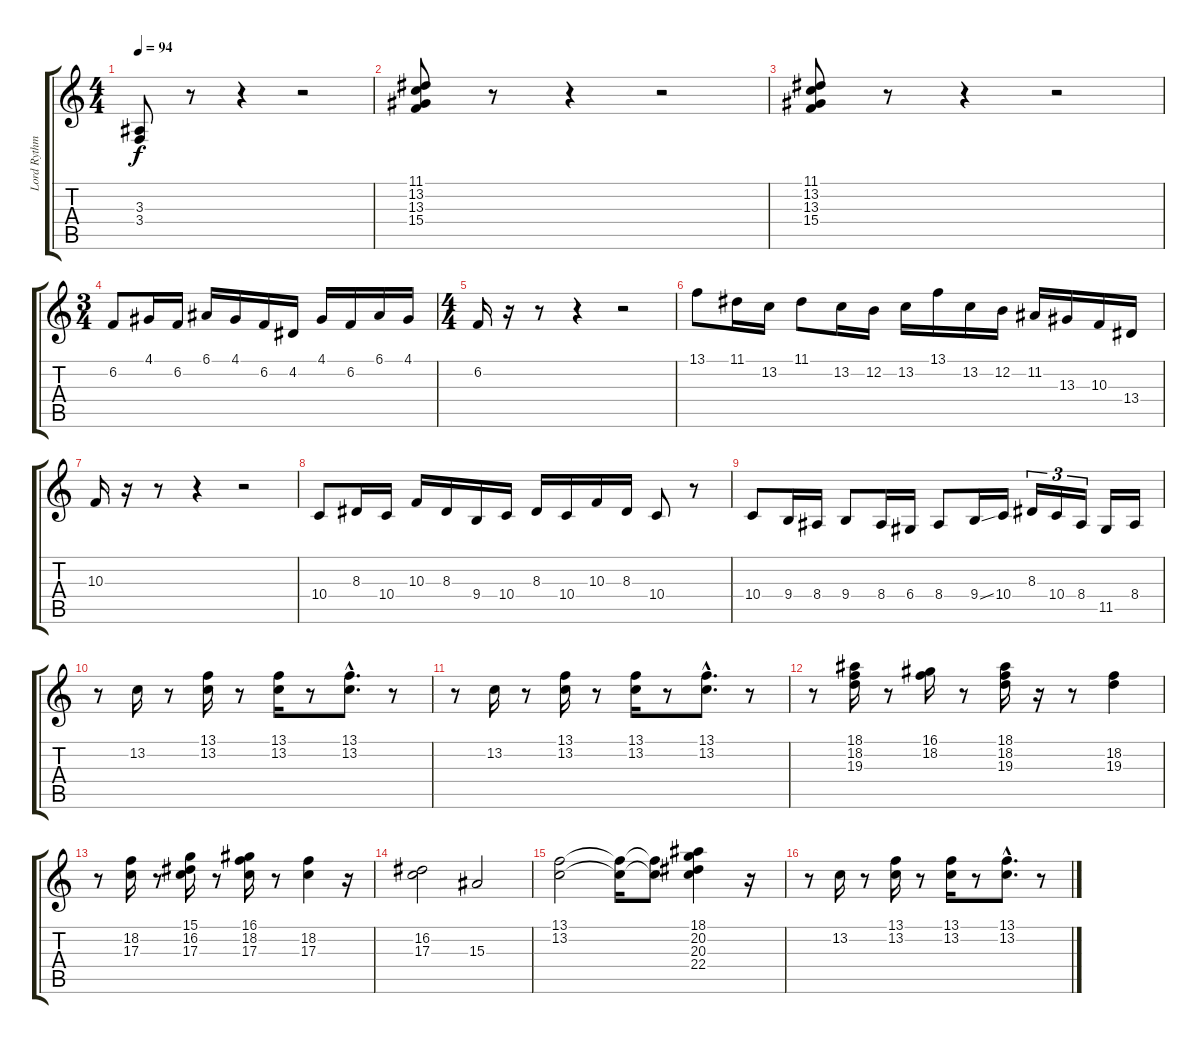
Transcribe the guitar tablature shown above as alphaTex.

\track ("Lord Rythm" "Lord Rythm") {instrument rockorgan}
\staff {score tabs}
\tuning (E4 B3 G3 D3 A2 E2) {hide}
\ts (4 4)
\tempo 94
\clef g2
\ks c
(3.3 3.4).8{dy f} r.8 r.4 r.2 |
(11.1 13.2 13.3 15.4).8 r.8 r.4 r.2 |
(11.1 13.2 13.3 15.4).8 r.8 r.4 r.2 |
\ts (3 4)
6.2.8 4.1.16 6.2.16 6.1.16 4.1.16 6.2.16 4.2.16 4.1.16 6.2.16 6.1.16 4.1.16 |
\ts (4 4)
6.2.16 r.16 r.8 r.4 r.2 |
13.1.8 11.1.16 13.2.16 11.1.8 13.2.16 12.2.16 13.2.16 13.1.16 13.2.16 12.2.16 11.2.16 13.3.16 10.3.16 13.4.16 |
10.3.16 r.16 r.8 r.4 r.2 |
10.4.8 8.3.16 10.4.16 10.3.16 8.3.16 9.4.16 10.4.16 8.3.16 10.4.16 10.3.16 8.3.16 10.4.8 r.8 |
10.4.8 9.4.16 8.4.16 9.4.8 8.4.16 6.4.16 8.4.8 9.4{ss}.16 10.4.16 8.3.16{tu (3 2)} 10.4.16{tu (3 2)} 8.4.16{tu (3 2)} 11.5.16 8.4.16 |
r.8 13.2.16 r.8 (13.1 13.2).16 r.8 (13.1 13.2).16 r.8 (13.1{hac} 13.2{hac}).8{d} r.8 |
r.8 13.2.16 r.8 (13.1 13.2).16 r.8 (13.1 13.2).16 r.8 (13.1{hac} 13.2{hac}).8{d} r.8 |
r.8 (18.1 18.2 19.3).16 r.8 (16.1 18.2).16 r.8 (18.1 18.2 19.3).16 r.16 r.8 (18.2 19.3).4 |
r.8 (18.2 17.3).16 r.8 (15.1 16.2 17.3).16 r.8 (16.1 18.2 17.3).16 r.8 (18.2 17.3).4 r.16 |
(16.2 17.3).2 15.3.2 |
(13.1 13.2).2 (13.1{t} 13.2{t}).16 (13.1{t} 13.2{t}).8 (18.1 20.2 20.3 22.4).4 r.16 |
r.8 13.2.16 r.8 (13.1 13.2).16 r.8 (13.1 13.2).16 r.8 (13.1{hac} 13.2{hac}).8{d} r.8
